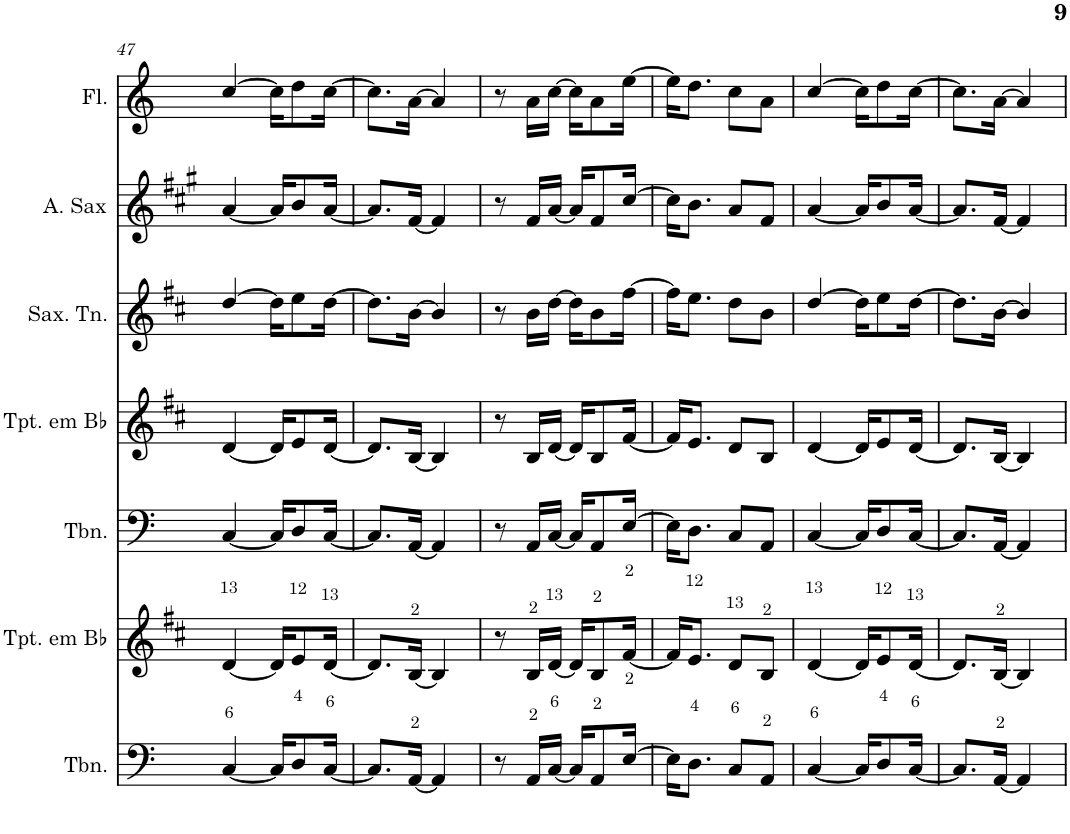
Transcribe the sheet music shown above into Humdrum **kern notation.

**kern	**kern	**kern	**kern	**kern	**kern	**kern
*part7	*part6	*part5	*part4	*part3	*part2	*part1
*staff7	*staff6	*staff5	*staff4	*staff3	*staff2	*staff1
*I"Trombone	*I"Trompete em Bb	*I"Trombone	*I"Trompete em Bb	*I"Saxofone Tenor	*I"Saxofone Alto	*I"Flauta Transversal
*I'Tbn.	*I'Tpt. em Bb	*I'Tbn.	*I'Tpt. em Bb	*I'Sax. Tn.	*	*I'Fl.
!!LO:PB:g=z
*clefF4	*clefG2	*clefF4	*clefG2	*clefG2	*clefG2	*clefG2
*	*Trd1c2	*	*Trd1c2	*Trd8c14	*Trd5c9	*
*k[]	*k[f#c#]	*k[]	*k[f#c#]	*k[f#c#]	*k[f#c#g#]	*k[]
*M2/4	*M2/4	*M2/4	*M2/4	*M2/4	*M2/4	*M2/4
=47	=47	=47	=47	=47	=47	=47
[4C/	[4d/	[4C/	[4d/	[4dd/	[4a/	[4cc/
16C/KL]	16d/KL]	16C/KL]	16d/KL]	16dd\KL]	16a/KL]	16cc\KL]
8D/	8e/	8D/	8e/	8ee\	8b/	8dd\
[16C/Jk	[16d/Jk	[16C/Jk	[16d/Jk	[16dd\Jk	[16a/Jk	[16cc\Jk
=48	=48	=48	=48	=48	=48	=48
8.C/L]	8.d/L]	8.C/L]	8.d/L]	8.dd\L]	8.a/L]	8.cc\L]
[16AA/Jk	[16B/Jk	[16AA/Jk	[16B/Jk	[16b\Jk	[16f#/Jk	[16a\Jk
4AA/]	4B/]	4AA/]	4B/]	4b/]	4f#/]	4a/]
=49	=49	=49	=49	=49	=49	=49
8r	8r	8r	8r	8r	8r	8r
16AA/LL	16B/LL	16AA/LL	16B/LL	16b\LL	16f#/LL	16a\LL
[16C/JJ	[16d/JJ	[16C/JJ	[16d/JJ	[16dd\JJ	[16a/JJ	[16cc\JJ
16C/KL]	16d/KL]	16C/KL]	16d/KL]	16dd\KL]	16a/KL]	16cc\KL]
8AA/	8B/	8AA/	8B/	8b\	8f#/	8a\
[16E/Jk	[16f#/Jk	[16E/Jk	[16f#/Jk	[16ff#\Jk	[16cc#/Jk	[16ee\Jk
=50	=50	=50	=50	=50	=50	=50
16E\KL]	16f#/KL]	16E\KL]	16f#/KL]	16ff#\KL]	16cc#\KL]	16ee\KL]
8.D\J	8.e/J	8.D\J	8.e/J	8.ee\J	8.b\J	8.dd\J
8C/L	8d/L	8C/L	8d/L	8dd\L	8a/L	8cc\L
8AA/J	8B/J	8AA/J	8B/J	8b\J	8f#/J	8a\J
=51	=51	=51	=51	=51	=51	=51
[4C/	[4d/	[4C/	[4d/	[4dd/	[4a/	[4cc/
16C/KL]	16d/KL]	16C/KL]	16d/KL]	16dd\KL]	16a/KL]	16cc\KL]
8D/	8e/	8D/	8e/	8ee\	8b/	8dd\
[16C/Jk	[16d/Jk	[16C/Jk	[16d/Jk	[16dd\Jk	[16a/Jk	[16cc\Jk
=52	=52	=52	=52	=52	=52	=52
8.C/L]	8.d/L]	8.C/L]	8.d/L]	8.dd\L]	8.a/L]	8.cc\L]
[16AA/Jk	[16B/Jk	[16AA/Jk	[16B/Jk	[16b\Jk	[16f#/Jk	[16a\Jk
4AA/]	4B/]	4AA/]	4B/]	4b/]	4f#/]	4a/]
=	=	=	=	=	=	=
*-	*-	*-	*-	*-	*-	*-
